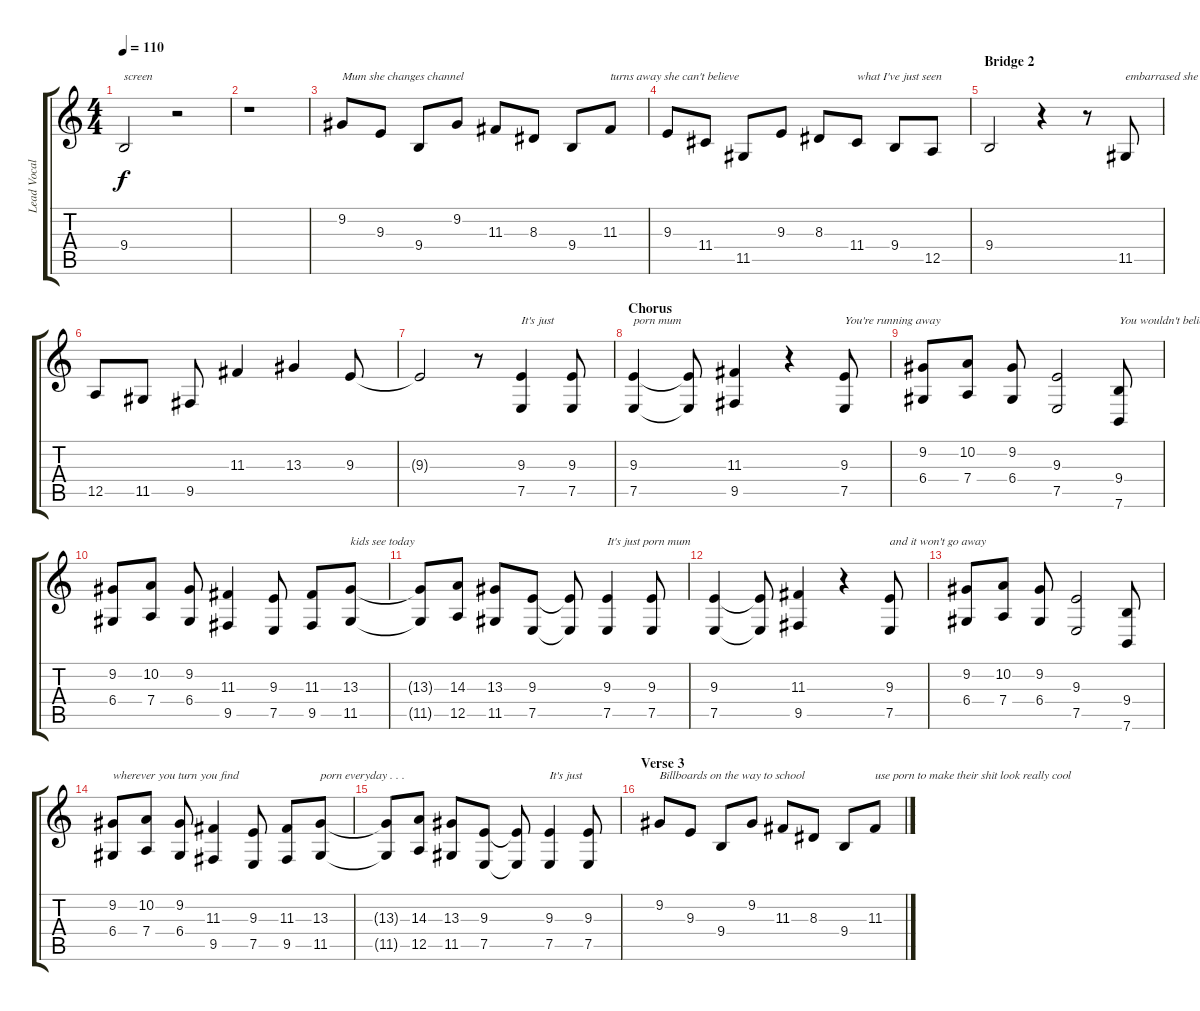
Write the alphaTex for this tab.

\track ("Lead Vocals" "Lead Vocal") {instrument clarinet}
\staff {score tabs}
\tuning (E4 B3 G3 D3 A2 E2) {hide}
\ts (4 4)
\tempo 110
\clef g2
\ks c
9.4.2{txt "screen" dy f} r.2 |
r.1 |
9.2.8{txt "Mum she changes channel"} 9.3.8 9.4.8 9.2.8 11.3.8 8.3.8 9.4.8 11.3.8{txt "turns away she can't believe"} |
9.3.8 11.4.8 11.5.8 9.3.8 8.3.8 11.4.8{txt "what I've just seen"} 9.4.8 12.5.8 |
\section ("" "Bridge 2")
9.4.2 r.4 r.8 11.5.8{txt "embarrased she starts to clean . . ."} |
12.5.8 11.5.8 9.5.8 11.3.4 13.3.4 9.3.8 |
9.3{t}.2 r.8 (9.3 7.5).4{txt "It's just"} (9.3 7.5).8 |
\section ("" "Chorus")
(9.3 7.5).4{txt "porn mum"} (9.3{t} 7.5{t}).8 (11.3 9.5).4 r.4 (9.3 7.5).8{txt "You're running away"} |
(9.2 6.4).8 (10.2 7.4).8 (9.2 6.4).8 (9.3 7.5).2 (9.4 7.6).8{txt "You wouldn't believe what the"} |
(9.2 6.4).8 (10.2 7.4).8 (9.2 6.4).8 (11.3 9.5).4 (9.3 7.5).8 (11.3 9.5).8 (13.3 11.5).8{txt "kids see today"} |
(13.3{t} 11.5{t}).8 (14.3 12.5).8 (13.3 11.5).8 (9.3 7.5).8 (9.3{t} 7.5{t}).8 (9.3 7.5).4{txt "It's just porn mum"} (9.3 7.5).8 |
(9.3 7.5).4 (9.3{t} 7.5{t}).8 (11.3 9.5).4 r.4 (9.3 7.5).8{txt "and it won't go away"} |
(9.2 6.4).8 (10.2 7.4).8 (9.2 6.4).8 (9.3 7.5).2 (9.4 7.6).8 |
(9.2 6.4).8{txt "wherever you turn you find"} (10.2 7.4).8 (9.2 6.4).8 (11.3 9.5).4 (9.3 7.5).8 (11.3 9.5).8 (13.3 11.5).8{txt "porn everyday . . ."} |
(13.3{t} 11.5{t}).8 (14.3 12.5).8 (13.3 11.5).8 (9.3 7.5).8 (9.3{t} 7.5{t}).8 (9.3 7.5).4{txt "It's just"} (9.3 7.5).8 |
\section ("" "Verse 3")
9.2.8{txt "Billboards on the way to school"} 9.3.8 9.4.8 9.2.8 11.3.8 8.3.8 9.4.8 11.3.8{txt "use porn to make their shit look really cool"}
